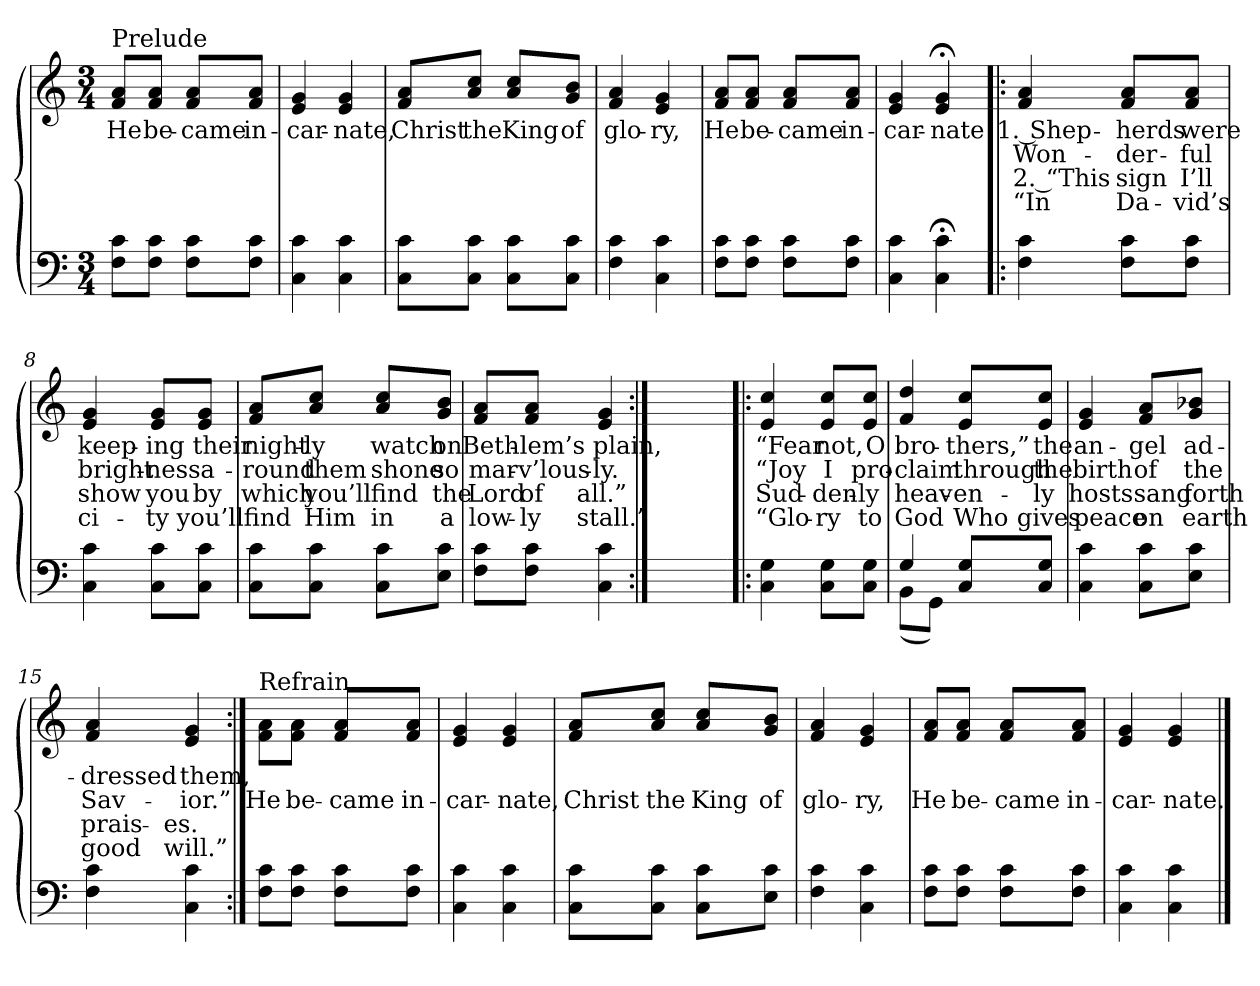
**kern	**kern	**text	**text	**text	**text
*part2	*part1	*part1	*part1	*part1	*part1
*staff2	*staff1	*staff1	*staff1	*staff1	*staff1
*clefF4	*clefG2	*	*	*	*
*k[]	*k[]	*	*	*	*
*M3/4	*M3/4	*	*	*	*
*MM100	*MM100	*	*	*	*
=1	=1	=1	=1	=1	=1
!	!LO:TX:a:t=Prelude	!	!	!	!
!	!	!LO:LY:b	!LO:LY:b	!LO:LY:b	!LO:LY:b
8F\ 8c\L	8f/ 8a/L	He	.	.	.
!	!	!LO:LY:b	!LO:LY:b	!LO:LY:b	!LO:LY:b
8F\ 8c\J	8f/ 8a/J	be-	.	.	.
!	!	!LO:LY:b	!LO:LY:b	!LO:LY:b	!LO:LY:b
8F\ 8c\L	8f/ 8a/L	-came	.	.	.
!	!	!LO:LY:b	!LO:LY:b	!LO:LY:b	!LO:LY:b
8F\ 8c\J	8f/ 8a/J	in-	.	.	.
=2	=2	=2	=2	=2	=2
!	!	!LO:LY:b	!LO:LY:b	!LO:LY:b	!LO:LY:b
4C\ 4c\	4e/ 4g/	-car-	.	.	.
!	!	!LO:LY:b	!LO:LY:b	!LO:LY:b	!LO:LY:b
4C\ 4c\	4e/ 4g/	-nate,	.	.	.
=3	=3	=3	=3	=3	=3
!	!	!LO:LY:b	!LO:LY:b	!LO:LY:b	!LO:LY:b
8C\ 8c\L	8f/ 8a/L	Christ	.	.	.
!	!	!LO:LY:b	!LO:LY:b	!LO:LY:b	!LO:LY:b
8C\ 8c\J	8a/ 8cc/J	the	.	.	.
!	!	!LO:LY:b	!LO:LY:b	!LO:LY:b	!LO:LY:b
8C\ 8c\L	8a/ 8cc/L	King	.	.	.
!	!	!LO:LY:b	!LO:LY:b	!LO:LY:b	!LO:LY:b
8C\ 8c\J	8g/ 8b/J	of	.	.	.
=4	=4	=4	=4	=4	=4
!	!	!LO:LY:b	!LO:LY:b	!LO:LY:b	!LO:LY:b
4F\ 4c\	4f/ 4a/	glo-	.	.	.
!	!	!LO:LY:b	!LO:LY:b	!LO:LY:b	!LO:LY:b
4C\ 4c\	4e/ 4g/	-ry,	.	.	.
=5	=5	=5	=5	=5	=5
!	!	!LO:LY:b	!LO:LY:b	!LO:LY:b	!LO:LY:b
8F\ 8c\L	8f/ 8a/L	He	.	.	.
!	!	!LO:LY:b	!LO:LY:b	!LO:LY:b	!LO:LY:b
8F\ 8c\J	8f/ 8a/J	be-	.	.	.
!	!	!LO:LY:b	!LO:LY:b	!LO:LY:b	!LO:LY:b
8F\ 8c\L	8f/ 8a/L	-came	.	.	.
!	!	!LO:LY:b	!LO:LY:b	!LO:LY:b	!LO:LY:b
8F\ 8c\J	8f/ 8a/J	in-	.	.	.
=6	=6	=6	=6	=6	=6
!	!	!LO:LY:b	!LO:LY:b	!LO:LY:b	!LO:LY:b
4C\ 4c\	4e/ 4g/	-car-	.	.	.
!	!	!LO:LY:b	!LO:LY:b	!LO:LY:b	!LO:LY:b
4C\;< 4c\;<	4e/;< 4g/;<	-nate	.	.	.
=7!|:	=7!|:	=7!|:	=7!|:	=7!|:	=7!|:
!	!	!LO:LY:b	!LO:LY:b	!LO:LY:b	!LO:LY:b
4F\ 4c\	4f/ 4a/	1. Shep-	Won-	2. “This	“In
!	!	!LO:LY:b	!LO:LY:b	!LO:LY:b	!LO:LY:b
8F\ 8c\L	8f/ 8a/L	-herds	-der-	sign	Da-
!	!	!LO:LY:b	!LO:LY:b	!LO:LY:b	!LO:LY:b
8F\ 8c\J	8f/ 8a/J	were	-ful	I’ll	-vid’s
!!LO:LB:g=z
=8	=8	=8	=8	=8	=8
!	!	!LO:LY:b	!LO:LY:b	!LO:LY:b	!LO:LY:b
4C\ 4c\	4e/ 4g/	keep-	bright-	show	ci-
!	!	!LO:LY:b	!LO:LY:b	!LO:LY:b	!LO:LY:b
8C\ 8c\L	8e/ 8g/L	-ing	-ness	you	-ty
!	!	!LO:LY:b	!LO:LY:b	!LO:LY:b	!LO:LY:b
8C\ 8c\J	8e/ 8g/J	their	a-	by	you’ll
=9	=9	=9	=9	=9	=9
!	!	!LO:LY:b	!LO:LY:b	!LO:LY:b	!LO:LY:b
8C\ 8c\L	8f/ 8a/L	night-	-round	which	find
!	!	!LO:LY:b	!LO:LY:b	!LO:LY:b	!LO:LY:b
8C\ 8c\J	8a/ 8cc/J	-ly	them	you’ll	Him
!	!	!LO:LY:b	!LO:LY:b	!LO:LY:b	!LO:LY:b
8C\ 8c\L	8a/ 8cc/L	watch	shone	find	in
!	!	!LO:LY:b	!LO:LY:b	!LO:LY:b	!LO:LY:b
8E\ 8c\J	8g/ 8b/J	on	so	the	a
=10	=10	=10	=10	=10	=10
!	!	!LO:LY:b	!LO:LY:b	!LO:LY:b	!LO:LY:b
8F\ 8c\L	8f/ 8a/L	Beth-	mar-	Lord	low-
!	!	!LO:LY:b	!LO:LY:b	!LO:LY:b	!LO:LY:b
8F\ 8c\J	8f/ 8a/J	-lem’s	-v’lous-	of	-ly
!	!	!LO:LY:b	!LO:LY:b	!LO:LY:b	!LO:LY:b
4C\ 4c\	4e/ 4g/	plain,	-ly.	all.”	stall.”
=11:|!	=11:|!	=11:|!	=11:|!	=11:|!	=11:|!
2.ryy	2.ryy	.	.	.	.
=12!|:	=12!|:	=12!|:	=12!|:	=12!|:	=12!|:
!	!	!LO:LY:b	!LO:LY:b	!LO:LY:b	!LO:LY:b
4C\ 4G\	4e/ 4cc/	“Fear	“Joy	Sud-	“Glo-
!	!	!LO:LY:b	!LO:LY:b	!LO:LY:b	!LO:LY:b
8C\ 8G\L	8e/ 8cc/L	not,	I	-den-	-ry
!	!	!LO:LY:b	!LO:LY:b	!LO:LY:b	!LO:LY:b
8C\ 8G\J	8e/ 8cc/J	O	pro-	-ly	to
=13	=13	=13	=13	=13	=13
*^	*	*	*	*	*
!	!	!	!LO:LY:b	!LO:LY:b	!LO:LY:b	!LO:LY:b
4G/	(<8BB\L	4f/ 4dd/	bro-	-claim	heav-	God
.	8GG\J)	.	.	.	.	.
!	!	!	!LO:LY:b	!LO:LY:b	!LO:LY:b	!LO:LY:b
8C/ 8G/L	4ryy	8e/ 8cc/L	-thers,”	through	-en-	Who
!	!	!	!LO:LY:b	!LO:LY:b	!LO:LY:b	!LO:LY:b
8C/ 8G/J	.	8e/ 8cc/J	the	the	-ly	gives
*v	*v	*	*	*	*	*
!!LO:LB:g=z
=14	=14	=14	=14	=14	=14
!	!	!LO:LY:b	!LO:LY:b	!LO:LY:b	!LO:LY:b
4C\ 4c\	4e/ 4g/	an-	birth	hosts	peace
!	!	!LO:LY:b	!LO:LY:b	!LO:LY:b	!LO:LY:b
8C\ 8c\L	8f/ 8a/L	-gel	of	sang	on
!	!	!LO:LY:b	!LO:LY:b	!LO:LY:b	!LO:LY:b
8E\ 8c\J	8g/ 8b-X/J	ad-	the	forth	earth
=15	=15	=15	=15	=15	=15
!	!	!LO:LY:b	!LO:LY:b	!LO:LY:b	!LO:LY:b
4F\ 4c\	4f/ 4a/	-dressed	Sav-	prais-	good
!	!	!LO:LY:b	!LO:LY:b	!LO:LY:b	!LO:LY:b
4C\ 4c\	4e/ 4g/	them,	-ior.”	-es.	will.”
=16:|!	=16:|!	=16:|!	=16:|!	=16:|!	=16:|!
!	!LO:TX:a:t=Refrain	!	!	!	!
!	!	!	!LO:LY:b	!	!
8F\ 8c\L	8f\ 8a\L	.	He	.	.
!	!	!	!LO:LY:b	!	!
8F\ 8c\J	8f\ 8a\J	.	be-	.	.
!	!	!	!LO:LY:b	!	!
8F\ 8c\L	8f/ 8a/L	.	-came	.	.
!	!	!	!LO:LY:b	!	!
8F\ 8c\J	8f/ 8a/J	.	in-	.	.
=17	=17	=17	=17	=17	=17
!	!	!	!LO:LY:b	!	!
4C\ 4c\	4e/ 4g/	.	-car-	.	.
!	!	!	!LO:LY:b	!	!
4C\ 4c\	4e/ 4g/	.	-nate,	.	.
=18	=18	=18	=18	=18	=18
!	!	!	!LO:LY:b	!	!
8C\ 8c\L	8f/ 8a/L	.	Christ	.	.
!	!	!	!LO:LY:b	!	!
8C\ 8c\J	8a/ 8cc/J	.	the	.	.
!	!	!	!LO:LY:b	!	!
8C\ 8c\L	8a/ 8cc/L	.	King	.	.
!	!	!	!LO:LY:b	!	!
8E\ 8c\J	8g/ 8b/J	.	of	.	.
=19	=19	=19	=19	=19	=19
!	!	!	!LO:LY:b	!	!
4F\ 4c\	4f/ 4a/	.	glo-	.	.
!	!	!	!LO:LY:b	!	!
4C\ 4c\	4e/ 4g/	.	-ry,	.	.
=20	=20	=20	=20	=20	=20
!	!	!	!LO:LY:b	!	!
8F\ 8c\L	8f/ 8a/L	.	He	.	.
!	!	!	!LO:LY:b	!	!
8F\ 8c\J	8f/ 8a/J	.	be-	.	.
!	!	!	!LO:LY:b	!	!
8F\ 8c\L	8f/ 8a/L	.	-came	.	.
!	!	!	!LO:LY:b	!	!
8F\ 8c\J	8f/ 8a/J	.	in-	.	.
!!LO:LB:g=z
=21	=21	=21	=21	=21	=21
!	!	!	!LO:LY:b	!	!
4C\ 4c\	4e/ 4g/	.	-car-	.	.
!	!	!	!LO:LY:b	!	!
4C\ 4c\	4e/ 4g/	.	-nate.	.	.
==	==	==	==	==	==
*-	*-	*-	*-	*-	*-
